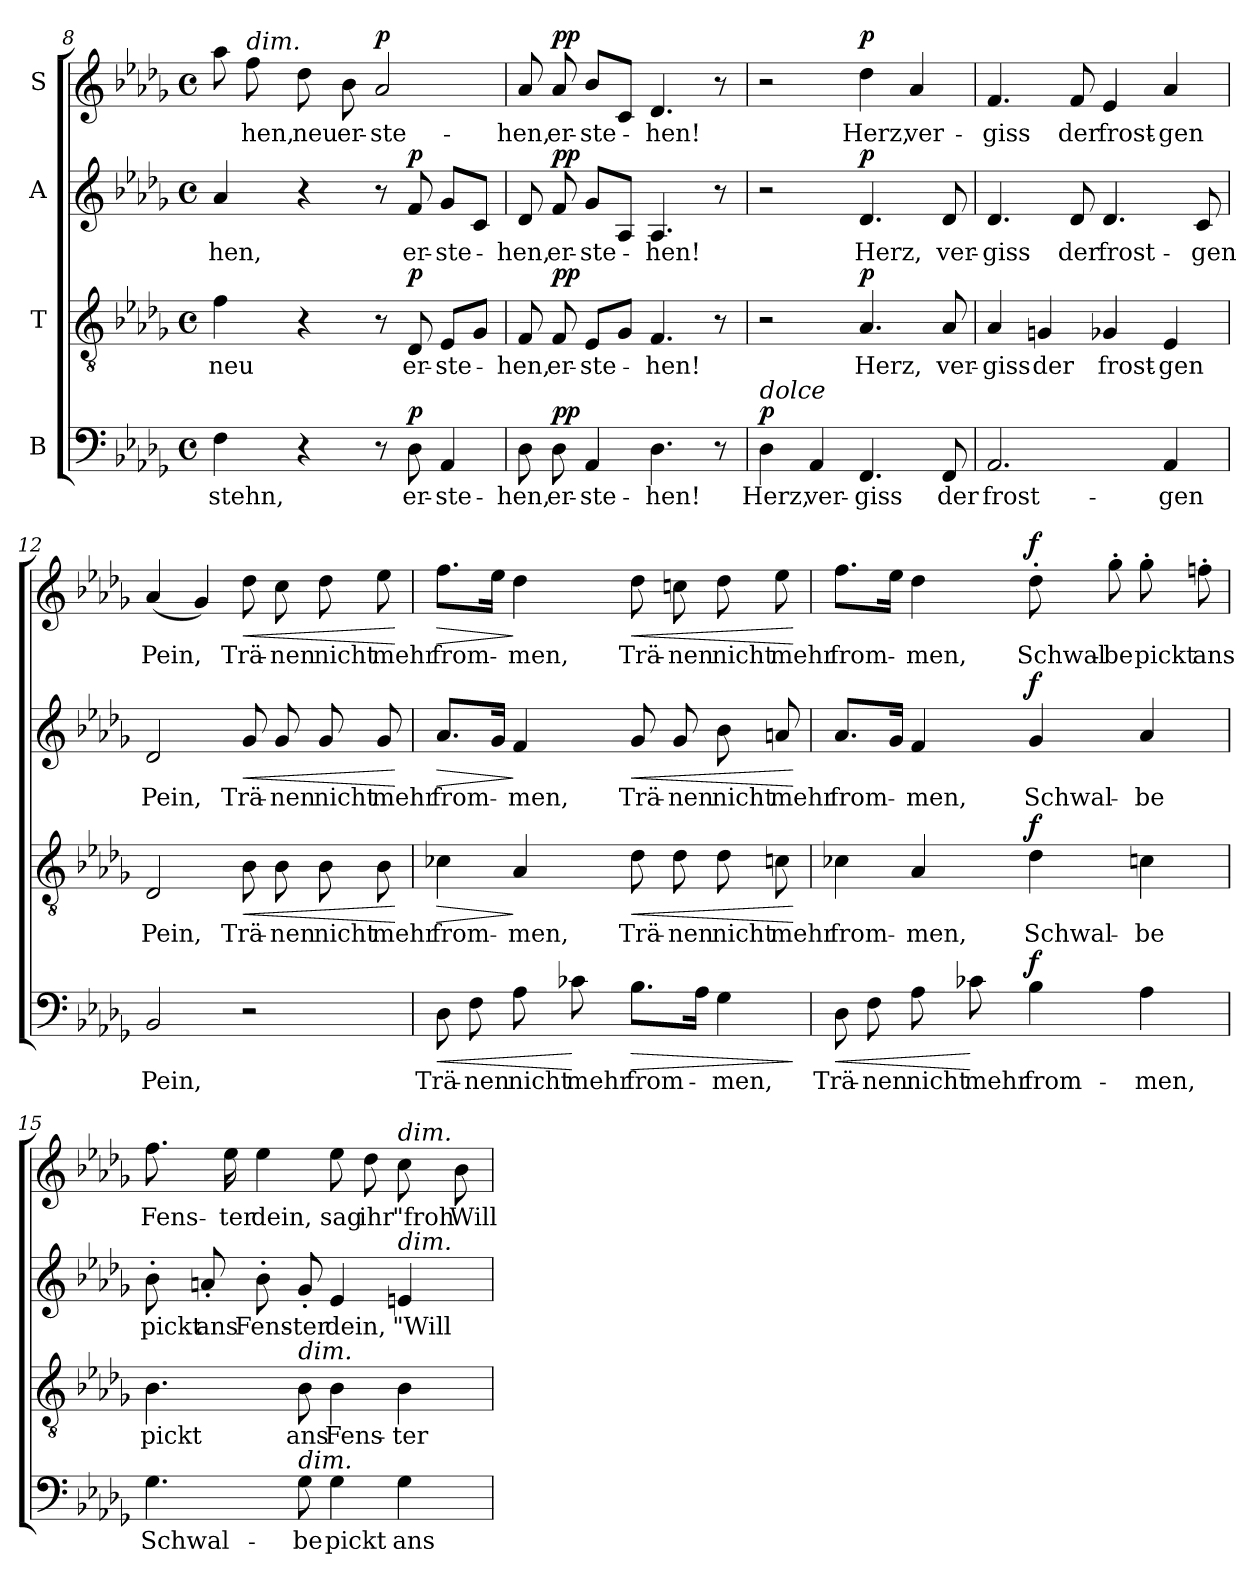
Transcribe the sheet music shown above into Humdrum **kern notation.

**kern	**text	**dynam	**kern	**text	**dynam	**kern	**text	**dynam	**kern	**text	**dynam
*part4	*part4	*part4	*part3	*part3	*part3	*part2	*part2	*part2	*part1	*part1	*part1
*staff4	*staff4	*staff4	*staff3	*staff3	*staff3	*staff2	*staff2	*staff2	*staff1	*staff1	*staff1
*I"B	*	*	*I"T	*	*	*I"A	*	*	*I"S	*	*
*clefF4	*	*	*clefGv2	*	*	*clefG2	*	*	*clefG2	*	*
*k[b-e-a-d-g-]	*	*	*k[b-e-a-d-g-]	*	*	*k[b-e-a-d-g-]	*	*	*k[b-e-a-d-g-]	*	*
*M4/4	*	*	*M4/4	*	*	*M4/4	*	*	*M4/4	*	*
*met(c)	*	*	*met(c)	*	*	*met(c)	*	*	*met(c)	*	*
=8	=8	=8	=8	=8	=8	=8	=8	=8	=8	=8	=8
4F\	-stehn,	.	4f\	neu	.	4a-/	-hen,	.	8aa-\	.	.
!	!	!	!	!	!	!	!	!	!LO:TX:a:i:t=dim.	!	!
.	.	.	.	.	.	.	.	.	8ff\	-hen,	.
4r	.	.	4r	.	.	4r	.	.	8dd-\	neu	.
.	.	.	.	.	.	.	.	.	8b-\	er-	.
!	!	!	!	!	!	!	!	!	!	!	!LO:DY:a
8r	.	.	8r	.	.	8r	.	.	2a-/	-ste-	p
!	!	!LO:DY:a	!	!	!LO:DY:a	!	!	!LO:DY:a	!	!	!
8D-\	er-	p	8D-/	er-	p	8f/	er-	p	.	.	.
4AA-/	-ste-	.	8E-/L	-ste-	.	8g-/L	-ste-	.	.	.	.
.	.	.	8G-/J	.	.	8c/J	.	.	.	.	.
=9	=9	=9	=9	=9	=9	=9	=9	=9	=9	=9	=9
8D-\	-hen,	.	8F/	-hen,	.	8d-/	-hen,	.	8a-/	-hen,	.
!	!	!LO:DY:a	!	!	!LO:DY:a	!	!	!LO:DY:a	!	!	!LO:DY:a
8D-\	er-	pp	8F/	er-	pp	8f/	er-	pp	8a-/	er-	pp
4AA-/	-ste-	.	8E-/L	-ste-	.	8g-/L	-ste-	.	8b-/L	-ste-	.
.	.	.	8G-/J	.	.	8A-/J	.	.	8c/J	.	.
4.D-\	-hen!	.	4.F/	-hen!	.	4.A-/	-hen!	.	4.d-/	-hen!	.
8r	.	.	8r	.	.	8r	.	.	8r	.	.
!!LO:PB:g=z
=10	=10	=10	=10	=10	=10	=10	=10	=10	=10	=10	=10
!LO:TX:a:i:t=dolce	!	!	!	!	!	!	!	!	!	!	!
!	!	!LO:DY:a	!	!	!	!	!	!	!	!	!
4D-\	Herz,	p	2r	.	.	2r	.	.	2r	.	.
4AA-/	ver-	.	.	.	.	.	.	.	.	.	.
!	!	!	!	!	!LO:DY:a	!	!	!LO:DY:a	!	!	!LO:DY:a
4.FF/	-giss	.	4.A-/	Herz,	p	4.d-/	Herz,	p	4dd-\	Herz,	p
.	.	.	.	.	.	.	.	.	4a-/	ver-	.
8FF/	der	.	8A-/	ver-	.	8d-/	ver-	.	.	.	.
=11	=11	=11	=11	=11	=11	=11	=11	=11	=11	=11	=11
2.AA-/	frost-	.	4A-/	-giss	.	4.d-/	-giss	.	4.f/	-giss	.
.	.	.	4Gn/	der	.	.	.	.	.	.	.
.	.	.	.	.	.	8d-/	der	.	8f/	der	.
.	.	.	4G-X/	frost-	.	4.d-/	frost-	.	4e-/	frost-	.
4AA-/	-gen	.	4E-/	-gen	.	.	.	.	4a-/	-gen	.
.	.	.	.	.	.	8c/	-gen	.	.	.	.
=12	=12	=12	=12	=12	=12	=12	=12	=12	=12	=12	=12
2BB-/	Pein,	.	2D-/	Pein,	.	2d-/	Pein,	.	(4a-/	Pein,	.
.	.	.	.	.	.	.	.	.	4g-/)	.	.
!	!	!	!	!	!LO:HP:b	!	!	!LO:HP:b	!	!	!LO:HP:b
2r	.	.	8B-\	Trä-	<	8g-/	Trä-	<	8dd-\	Trä-	<
.	.	.	8B-\	-nen	.	8g-/	-nen	.	8cc\	-nen	.
.	.	.	8B-\	nicht	.	8g-/	nicht	.	8dd-\	nicht	.
.	.	.	8B-\	mehr	.	8g-/	mehr	.	8ee-\	mehr	.
.	.	.	.	.	[	.	.	[	.	.	[
=13	=13	=13	=13	=13	=13	=13	=13	=13	=13	=13	=13
!	!	!LO:HP:b	!	!	!LO:HP:b	!	!	!LO:HP:b	!	!	!LO:HP:b
8D-\	Trä-	<	4c-X\	from-	>	8.a-/L	from-	>	8.ff\L	from-	>
8F\	-nen	.	.	.	.	.	.	.	.	.	.
.	.	.	.	.	.	16g-/Jk	.	.	16ee-\Jk	.	.
8A-\	nicht	.	4A-/	-men,	]	4f/	-men,	]	4dd-\	-men,	]
8c-X\	mehr	[	.	.	.	.	.	.	.	.	.
!	!	!LO:HP:b	!	!	!LO:HP:b	!	!	!LO:HP:b	!	!	!LO:HP:b
8.B-\L	from-	>	8d-\	Trä-	<	8g-/	Trä-	<	8dd-\	Trä-	<
.	.	.	8d-\	-nen	.	8g-/	-nen	.	8ccn\	-nen	.
16A-\Jk	.	.	.	.	.	.	.	.	.	.	.
4G-\	-men,	.	8d-\	nicht	.	8b-\	nicht	.	8dd-\	nicht	.
.	.	.	8cn\	mehr	.	8an/	mehr	.	8ee-\	mehr	.
.	.	]	.	.	[	.	.	[	.	.	[
!!LO:LB:g=z
=14	=14	=14	=14	=14	=14	=14	=14	=14	=14	=14	=14
!	!	!LO:HP:b	!	!	!	!	!	!	!	!	!
8D-\	Trä-	<	4c-X\	from-	.	8.a-/L	from-	.	8.ff\L	from-	.
8F\	-nen	.	.	.	.	.	.	.	.	.	.
.	.	.	.	.	.	16g-/Jk	.	.	16ee-\Jk	.	.
8A-\	nicht	.	4A-/	-men,	.	4f/	-men,	.	4dd-\	-men,	.
8c-X\	mehr	[	.	.	.	.	.	.	.	.	.
!	!	!LO:DY:a	!	!	!LO:DY:a	!	!	!LO:DY:a	!	!	!LO:DY:a
4B-\	from-	f	4d-\	Schwal-	f	4g-/	Schwal-	f	8dd-'\	Schwal-	f
.	.	.	.	.	.	.	.	.	8gg-'\	-be	.
4A-\	-men,	.	4cn\	-be	.	4a-/	-be	.	8gg-'\	pickt	.
.	.	.	.	.	.	.	.	.	8ffn'\	ans	.
=15	=15	=15	=15	=15	=15	=15	=15	=15	=15	=15	=15
4.G-\	Schwal-	.	4.B-\	pickt	.	8b-'\	pickt	.	8.ff\	Fens-	.
.	.	.	.	.	.	8an'/	ans	.	.	.	.
.	.	.	.	.	.	.	.	.	16ee-\	-ter	.
.	.	.	.	.	.	8b-'\	Fens-	.	4ee-\	dein,	.
!	!	!	!LO:TX:a:i:t=dim.	!	!	!	!	!	!	!	!
!LO:TX:a:i:t=dim.	!	!	!	!	!	!	!	!	!	!	!
8G-\	-be	.	8B-\	ans	.	8g-'/	-ter	.	.	.	.
4G-\	pickt	.	4B-\	Fens-	.	4e-/	dein,	.	8ee-\	sag	.
.	.	.	.	.	.	.	.	.	8dd-\	ihr	.
!	!	!	!	!	!	!	!	!	!LO:TX:a:i:t=dim.	!	!
!	!	!	!	!	!	!LO:TX:a:i:t=dim.	!	!	!	!	!
4G-\	ans	.	4B-\	-ter	.	4en/	"Will-	.	8cc\	"froh	.
.	.	.	.	.	.	.	.	.	8b-\	Will-	.
=	=	=	=	=	=	=	=	=	=	=	=
*-	*-	*-	*-	*-	*-	*-	*-	*-	*-	*-	*-
